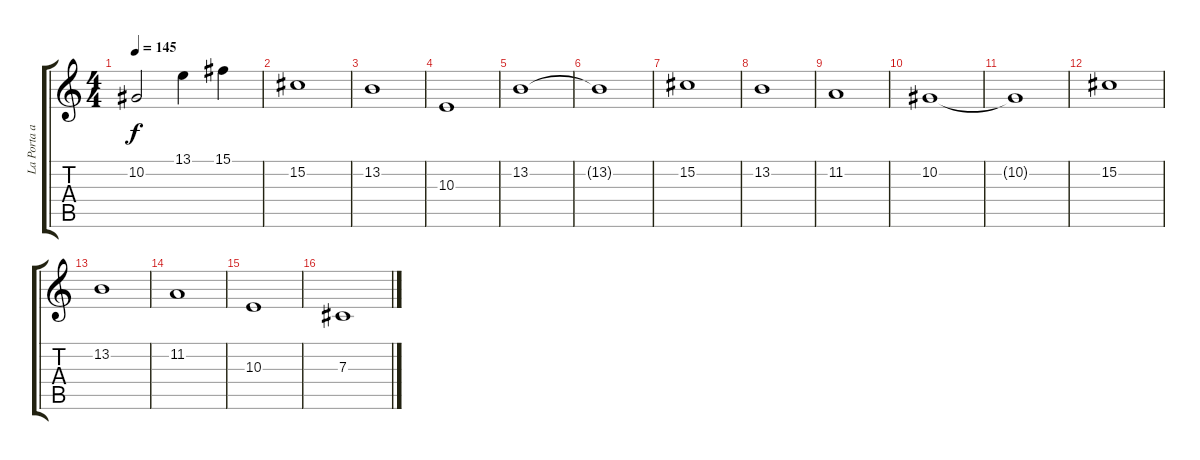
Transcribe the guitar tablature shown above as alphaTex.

\track ("La Porta al fondo" "La Porta a") {instrument stringensemble1}
\staff {score tabs}
\tuning (Eb4 Bb3 Gb3 Db3 Ab2 Eb2) {hide}
\ts (4 4)
\tempo 145
\clef g2
\ks c
10.2{t}.2{dy f} 13.1.4 15.1.4 |
15.2.1 |
13.2.1 |
10.3.1 |
13.2.1 |
13.2{t}.1 |
15.2.1 |
13.2.1 |
11.2.1 |
10.2.1 |
10.2{t}.1 |
15.2.1 |
13.2.1 |
11.2.1 |
10.3.1 |
7.3.1
